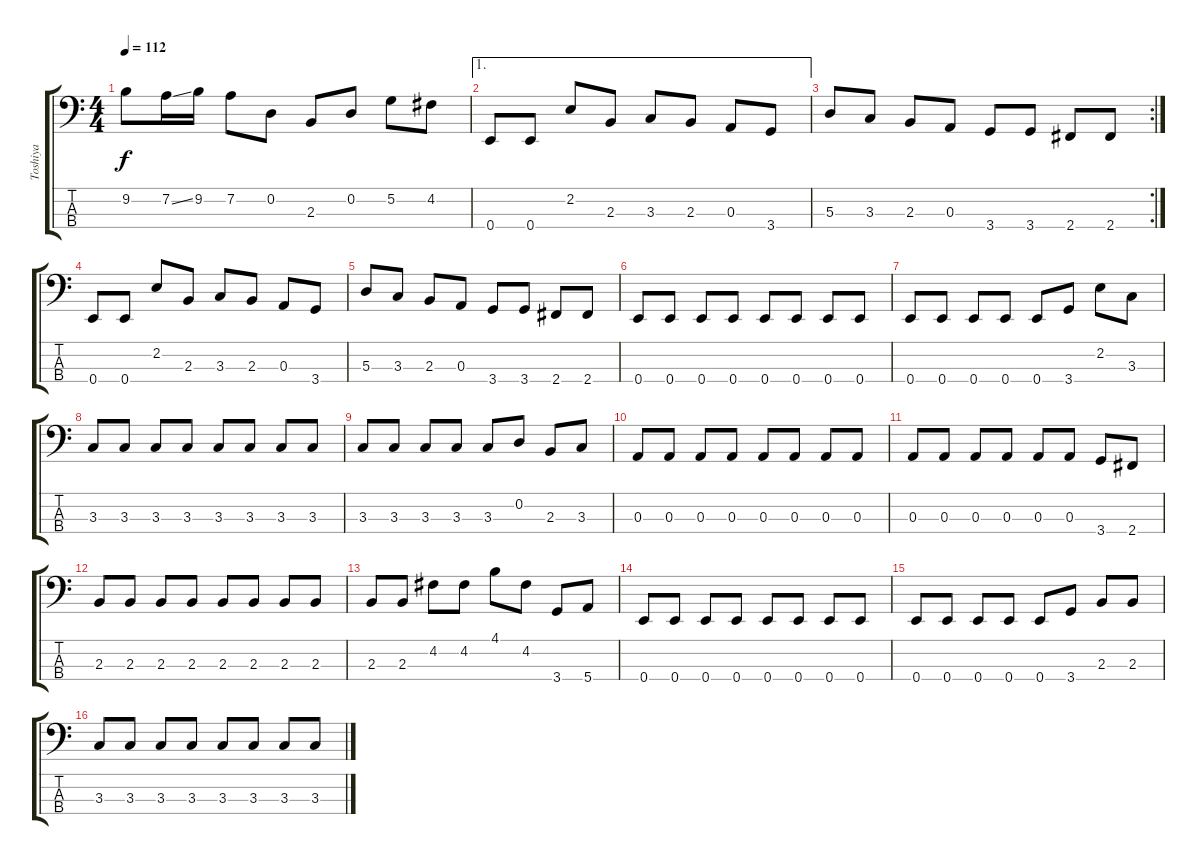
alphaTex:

\track ("Toshiya" "Toshiya") {instrument electricbasspick}
\staff {score tabs}
\tuning (G2 D2 A1 E1) {hide}
\ts (4 4)
\tempo 112
\clef f4
\ks c
9.2.8{dy f} 7.2{ss}.16 9.2.16 7.2.8 0.2.8 2.3.8 0.2.8 5.2.8 4.2.8 |
\ae 1
0.4.8 0.4.8 2.2.8 2.3.8 3.3.8 2.3.8 0.3.8 3.4.8 |
\rc 2
5.3.8 3.3.8 2.3.8 0.3.8 3.4.8 3.4.8 2.4.8 2.4.8 |
0.4.8 0.4.8 2.2.8 2.3.8 3.3.8 2.3.8 0.3.8 3.4.8 |
5.3.8 3.3.8 2.3.8 0.3.8 3.4.8 3.4.8 2.4.8 2.4.8 |
0.4.8 0.4.8 0.4.8 0.4.8 0.4.8 0.4.8 0.4.8 0.4.8 |
0.4.8 0.4.8 0.4.8 0.4.8 0.4.8 3.4.8 2.2.8 3.3.8 |
3.3.8 3.3.8 3.3.8 3.3.8 3.3.8 3.3.8 3.3.8 3.3.8 |
3.3.8 3.3.8 3.3.8 3.3.8 3.3.8 0.2.8 2.3.8 3.3.8 |
0.3.8 0.3.8 0.3.8 0.3.8 0.3.8 0.3.8 0.3.8 0.3.8 |
0.3.8 0.3.8 0.3.8 0.3.8 0.3.8 0.3.8 3.4.8 2.4.8 |
2.3.8 2.3.8 2.3.8 2.3.8 2.3.8 2.3.8 2.3.8 2.3.8 |
2.3.8 2.3.8 4.2.8 4.2.8 4.1.8 4.2.8 3.4.8 5.4.8 |
0.4.8 0.4.8 0.4.8 0.4.8 0.4.8 0.4.8 0.4.8 0.4.8 |
0.4.8 0.4.8 0.4.8 0.4.8 0.4.8 3.4.8 2.3.8 2.3.8 |
3.3.8 3.3.8 3.3.8 3.3.8 3.3.8 3.3.8 3.3.8 3.3.8
